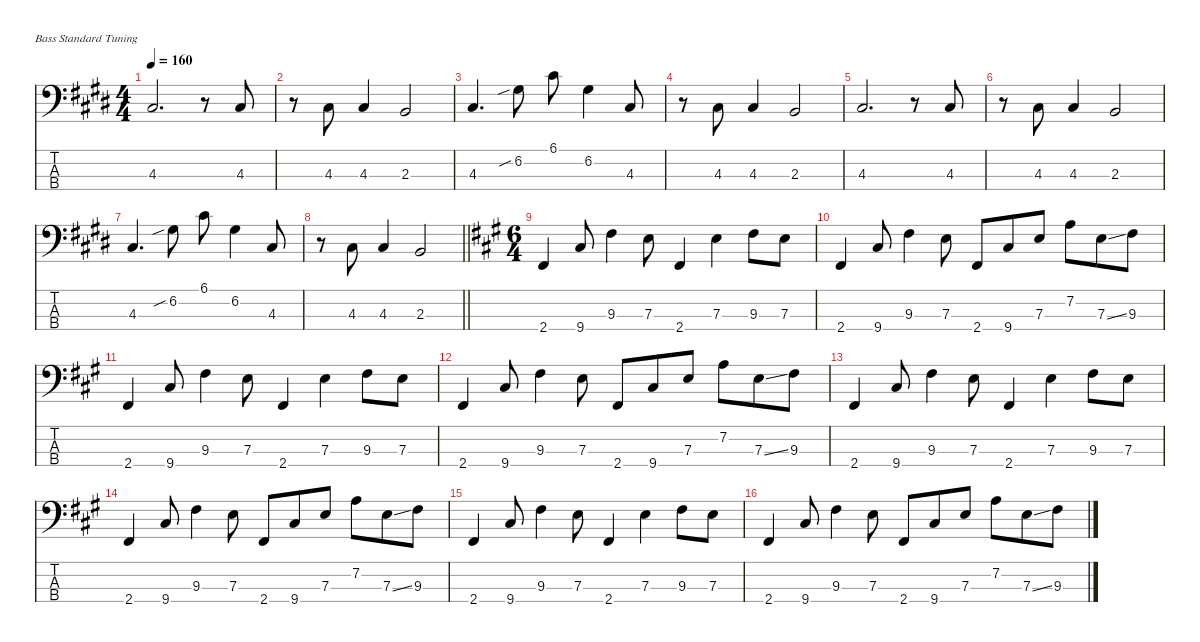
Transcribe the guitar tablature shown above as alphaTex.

\defaultSystemsLayout 4
\hideDynamics
\bracketExtendMode nobrackets
\singleTrackTrackNamePolicy hidden
\multiTrackTrackNamePolicy hidden
\firstSystemTrackNameMode fullname
\firstSystemTrackNameOrientation horizontal
\otherSystemsTrackNameOrientation horizontal
\track ("Bass" "el.bs.") {instrument electricbassfinger}
\staff {score tabs}
\tuning (G2 D2 A1 E1)
\ts (4 4)
\tempo 160
\clef f4
\ks c#minor
4.3{acc #}.2{d dy f beam Up} r.8{beam Up} 4.3{acc #}.8{dy ff beam Up} |
r.8{beam Down} 4.3{acc #}.8{beam Up} 4.3{acc #}.4{beam Up} 2.3{acc forcenatural}.2{dy f beam Up} |
4.3{acc #}.4{d dy ff beam Up} 6.2{sib acc #}.8{dy f beam Down} 6.1{acc #}.8{beam Down} 6.2{acc #}.4{dy ff beam Down} 4.3{acc #}.8{beam Up} |
r.8{beam Down} 4.3{acc #}.8{beam Up} 4.3{acc #}.4{beam Up} 2.3{acc forcenatural}.2{beam Up} |
4.3{acc #}.2{d dy f beam Up} r.8{beam Up} 4.3{acc #}.8{dy ff beam Up} |
r.8{beam Down} 4.3{acc #}.8{beam Up} 4.3{acc #}.4{beam Up} 2.3{acc forcenatural}.2{dy f beam Up} |
4.3{acc #}.4{d dy ff beam Up} 6.2{sib acc #}.8{dy f beam Down} 6.1{acc #}.8{beam Down} 6.2{acc #}.4{dy ff beam Down} 4.3{acc #}.8{beam Up} |
\barLineRight lightlight
r.8{beam Down} 4.3{acc #}.8{beam Up} 4.3{acc #}.4{beam Up} 2.3{acc forcenatural}.2{beam Up} |
\ts (6 4)
\beaming (8 3 3 3 3)
\ks f#minor
2.4{acc #}.4{beam Up} 9.4{acc #}.8{dy f beam Up} 9.3{acc #}.4{dy ff beam Down} 7.3{acc forcenatural}.8{beam Down} 2.4{acc #}.4{beam Up} 7.3{acc forcenatural}.4{beam Down} 9.3{acc #}.8{beam Down} 7.3{acc forcenatural}.8{beam Down} |
2.4{acc #}.4{beam Up} 9.4{acc #}.8{beam Up} 9.3{acc #}.4{beam Down} 7.3{acc forcenatural}.8{beam Down} 2.4{acc #}.8{beam Up} 9.4{acc #}.8{dy f beam Up} 7.3{acc forcenatural}.8{beam Up} 7.2{acc forcenatural}.8{beam Down} 7.3{ss acc forcenatural}.8{beam Down} 9.3{acc #}.8{beam Down} |
2.4{acc #}.4{dy ff beam Up} 9.4{acc #}.8{dy f beam Up} 9.3{acc #}.4{dy ff beam Down} 7.3{acc forcenatural}.8{beam Down} 2.4{acc #}.4{beam Up} 7.3{acc forcenatural}.4{beam Down} 9.3{acc #}.8{beam Down} 7.3{acc forcenatural}.8{beam Down} |
2.4{acc #}.4{beam Up} 9.4{acc #}.8{beam Up} 9.3{acc #}.4{beam Down} 7.3{acc forcenatural}.8{beam Down} 2.4{acc #}.8{beam Up} 9.4{acc #}.8{dy f beam Up} 7.3{acc forcenatural}.8{beam Up} 7.2{acc forcenatural}.8{beam Down} 7.3{ss acc forcenatural}.8{beam Down} 9.3{acc #}.8{beam Down} |
2.4{acc #}.4{dy ff beam Up} 9.4{acc #}.8{dy f beam Up} 9.3{acc #}.4{dy ff beam Down} 7.3{acc forcenatural}.8{beam Down} 2.4{acc #}.4{beam Up} 7.3{acc forcenatural}.4{beam Down} 9.3{acc #}.8{beam Down} 7.3{acc forcenatural}.8{beam Down} |
2.4{acc #}.4{beam Up} 9.4{acc #}.8{beam Up} 9.3{acc #}.4{beam Down} 7.3{acc forcenatural}.8{beam Down} 2.4{acc #}.8{beam Up} 9.4{acc #}.8{dy f beam Up} 7.3{acc forcenatural}.8{beam Up} 7.2{acc forcenatural}.8{beam Down} 7.3{ss acc forcenatural}.8{beam Down} 9.3{acc #}.8{beam Down} |
2.4{acc #}.4{dy ff beam Up} 9.4{acc #}.8{dy f beam Up} 9.3{acc #}.4{dy ff beam Down} 7.3{acc forcenatural}.8{beam Down} 2.4{acc #}.4{beam Up} 7.3{acc forcenatural}.4{beam Down} 9.3{acc #}.8{beam Down} 7.3{acc forcenatural}.8{beam Down} |
2.4{acc #}.4{beam Up} 9.4{acc #}.8{beam Up} 9.3{acc #}.4{beam Down} 7.3{acc forcenatural}.8{beam Down} 2.4{acc #}.8{beam Up} 9.4{acc #}.8{dy f beam Up} 7.3{acc forcenatural}.8{beam Up} 7.2{acc forcenatural}.8{beam Down} 7.3{ss acc forcenatural}.8{beam Down} 9.3{acc #}.8{beam Down}
